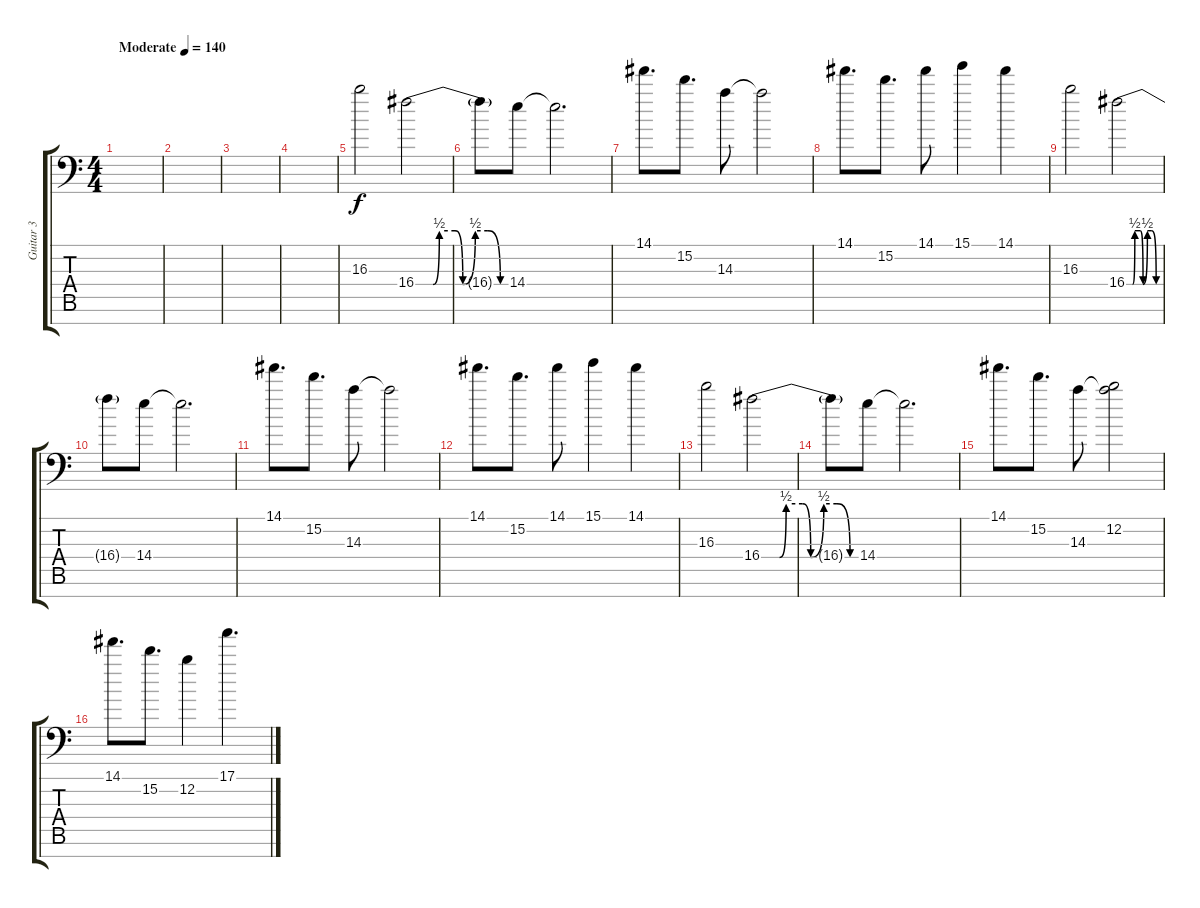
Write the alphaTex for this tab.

\track ("Guitar 3" "Guitar 3") {instrument overdrivenguitar}
\staff {score tabs}
\tuning (E4 B3 G3 D3 A2 E2 A1) {hide}
\ts (4 4)
\tempo (140 "Moderate")
\clef f4
\ks c
|
|
|
|
16.3.2 16.4{be (custom 0 0 11 0 15 2 25 2 30 0 38 2 46 2 54 0 60 0)}.2 |
16.4{t}.8 14.4.8 14.4{t}.2{d} |
14.1.8{d} 15.2.8{d} 14.3.8 14.3{t}.2 |
14.1.8{d} 15.2.8{d} 14.1.8 15.1.4 14.1.4 |
16.3.2 16.4{be (custom 0 0 11 0 15 2 25 2 30 0 38 2 46 2 54 0 60 0)}.2 |
16.4{t}.8 14.4.8 14.4{t}.2{d} |
14.1.8{d} 15.2.8{d} 14.3.8 14.3{t}.2 |
14.1.8{d} 15.2.8{d} 14.1.8 15.1.4 14.1.4 |
16.3.2 16.4{be (custom 0 0 11 0 15 2 25 2 30 0 38 2 46 2 54 0 60 0)}.2 |
16.4{t}.8 14.4.8 14.4{t}.2{d} |
14.1.8{d} 15.2.8{d} 14.3.8 (12.2 14.3{t}).2 |
14.1.8{d} 15.2.8{d} 12.2.4 17.1.4{d}
